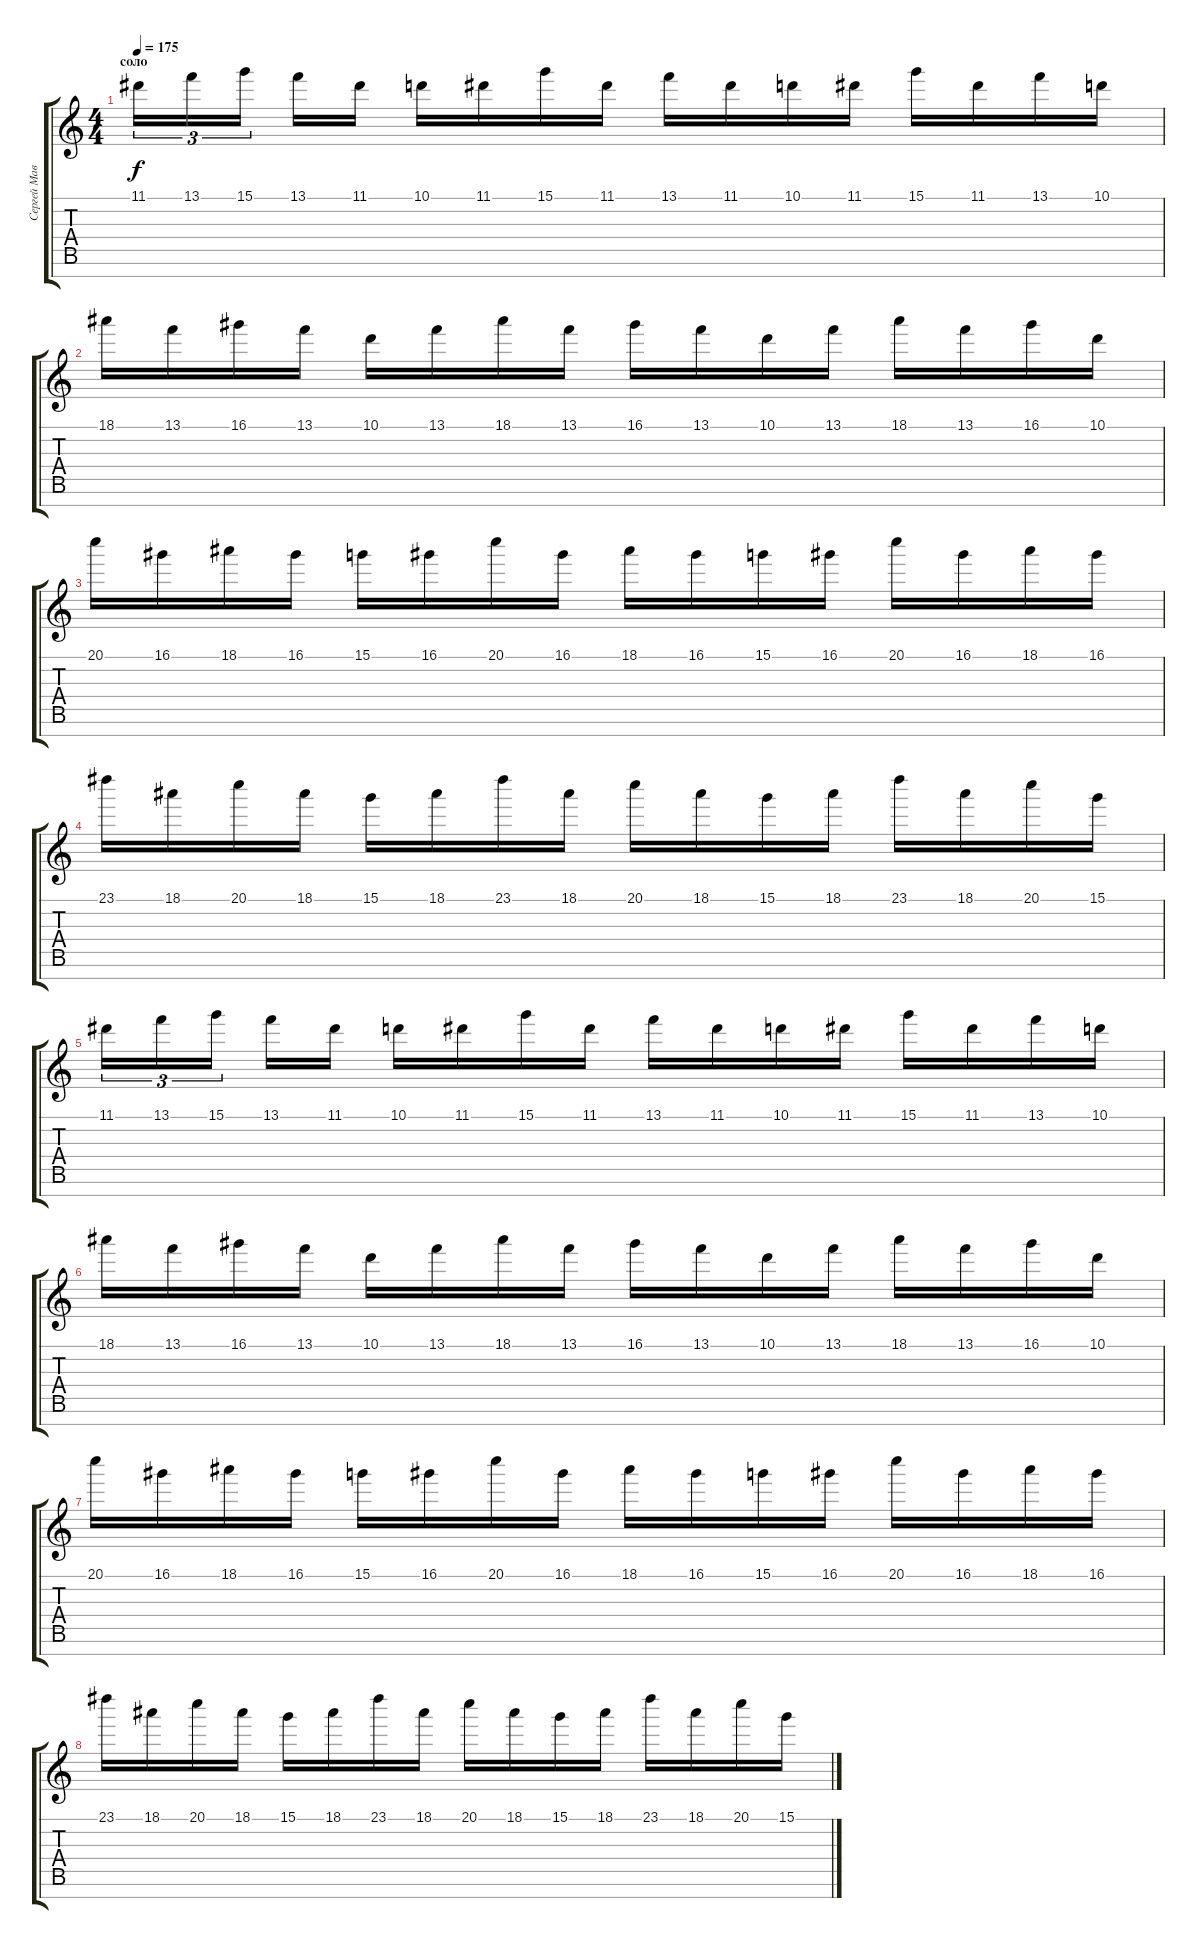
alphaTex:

\track ("Сергей Маврин" "Сергей Мав") {instrument distortionguitar}
\staff {score tabs}
\tuning (E4 B3 G3 D3 A2 E2 B1) {hide}
\ts (4 4)
\section ("" "соло")
\tempo 175
\clef g2
\ks c
11.1.16{tu (3 2) dy f volume 16} 13.1.16{tu (3 2)} 15.1.16{tu (3 2)} 13.1.16 11.1.16 10.1.16 11.1.16 15.1.16 11.1.16 13.1.16 11.1.16 10.1.16 11.1.16 15.1.16 11.1.16 13.1.16 10.1.16 |
18.1.16 13.1.16 16.1.16 13.1.16 10.1.16 13.1.16 18.1.16 13.1.16 16.1.16 13.1.16 10.1.16 13.1.16 18.1.16 13.1.16 16.1.16 10.1.16 |
20.1.16 16.1.16 18.1.16 16.1.16 15.1.16 16.1.16 20.1.16 16.1.16 18.1.16 16.1.16 15.1.16 16.1.16 20.1.16 16.1.16 18.1.16 16.1.16 |
23.1.16 18.1.16 20.1.16 18.1.16 15.1.16 18.1.16 23.1.16 18.1.16 20.1.16 18.1.16 15.1.16 18.1.16 23.1.16 18.1.16 20.1.16 15.1.16 |
11.1.16{tu (3 2)} 13.1.16{tu (3 2)} 15.1.16{tu (3 2)} 13.1.16 11.1.16 10.1.16 11.1.16 15.1.16 11.1.16 13.1.16 11.1.16 10.1.16 11.1.16 15.1.16 11.1.16 13.1.16 10.1.16 |
18.1.16 13.1.16 16.1.16 13.1.16 10.1.16 13.1.16 18.1.16 13.1.16 16.1.16 13.1.16 10.1.16 13.1.16 18.1.16 13.1.16 16.1.16 10.1.16 |
20.1.16 16.1.16 18.1.16 16.1.16 15.1.16 16.1.16 20.1.16 16.1.16 18.1.16 16.1.16 15.1.16 16.1.16 20.1.16 16.1.16 18.1.16 16.1.16 |
23.1.16 18.1.16 20.1.16 18.1.16 15.1.16 18.1.16 23.1.16 18.1.16 20.1.16 18.1.16 15.1.16 18.1.16 23.1.16 18.1.16 20.1.16 15.1.16
